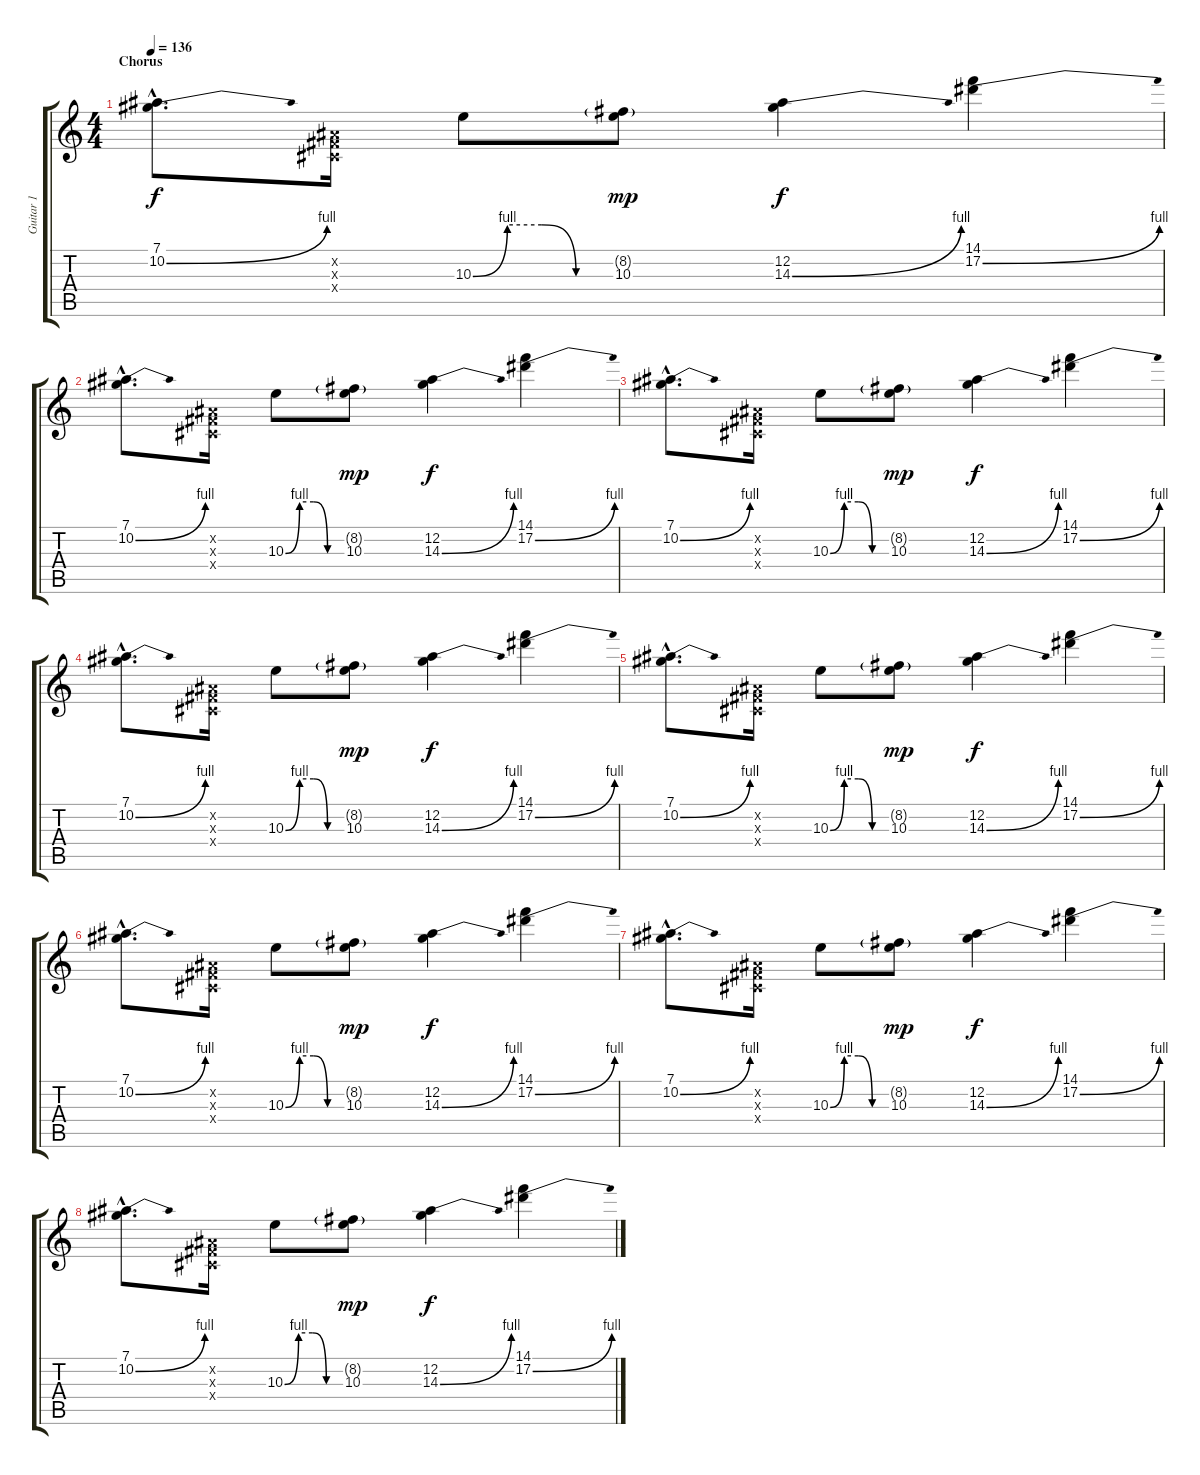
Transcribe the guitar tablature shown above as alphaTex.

\track ("Guitar 1" "Guitar 1") {instrument overdrivenguitar}
\staff {score tabs}
\tuning (Eb4 Bb3 Gb3 Db3 Ab2 Eb2) {hide}
\ts (4 4)
\section ("" "Chorus")
\tempo 136
\clef g2
\ks c
(7.1{hac} 10.2{be (bend 0 0 60 4) hac}).8{d dy f} (0.2{x} 0.3{x} 0.4{x}).16 10.3{be (custom 0 0 15 4 30 4 45 0 60 0)}.8 (8.2{g} 10.3).8{dy mp} (12.2 14.3{be (bend 0 0 60 4)}).4{dy f} (14.1 17.2{be (bend 0 0 60 4)}).4 |
(7.1{hac} 10.2{be (bend 0 0 60 4) hac}).8{d} (0.2{x} 0.3{x} 0.4{x}).16 10.3{be (custom 0 0 15 4 30 4 45 0 60 0)}.8 (8.2{g} 10.3).8{dy mp} (12.2 14.3{be (bend 0 0 60 4)}).4{dy f} (14.1 17.2{be (bend 0 0 60 4)}).4 |
(7.1{hac} 10.2{be (bend 0 0 60 4) hac}).8{d} (0.2{x} 0.3{x} 0.4{x}).16 10.3{be (custom 0 0 15 4 30 4 45 0 60 0)}.8 (8.2{g} 10.3).8{dy mp} (12.2 14.3{be (bend 0 0 60 4)}).4{dy f} (14.1 17.2{be (bend 0 0 60 4)}).4 |
(7.1{hac} 10.2{be (bend 0 0 60 4) hac}).8{d} (0.2{x} 0.3{x} 0.4{x}).16 10.3{be (custom 0 0 15 4 30 4 45 0 60 0)}.8 (8.2{g} 10.3).8{dy mp} (12.2 14.3{be (bend 0 0 60 4)}).4{dy f} (14.1 17.2{be (bend 0 0 60 4)}).4 |
(7.1{hac} 10.2{be (bend 0 0 60 4) hac}).8{d} (0.2{x} 0.3{x} 0.4{x}).16 10.3{be (custom 0 0 15 4 30 4 45 0 60 0)}.8 (8.2{g} 10.3).8{dy mp} (12.2 14.3{be (bend 0 0 60 4)}).4{dy f} (14.1 17.2{be (bend 0 0 60 4)}).4 |
(7.1{hac} 10.2{be (bend 0 0 60 4) hac}).8{d} (0.2{x} 0.3{x} 0.4{x}).16 10.3{be (custom 0 0 15 4 30 4 45 0 60 0)}.8 (8.2{g} 10.3).8{dy mp} (12.2 14.3{be (bend 0 0 60 4)}).4{dy f} (14.1 17.2{be (bend 0 0 60 4)}).4 |
(7.1{hac} 10.2{be (bend 0 0 60 4) hac}).8{d} (0.2{x} 0.3{x} 0.4{x}).16 10.3{be (custom 0 0 15 4 30 4 45 0 60 0)}.8 (8.2{g} 10.3).8{dy mp} (12.2 14.3{be (bend 0 0 60 4)}).4{dy f} (14.1 17.2{be (bend 0 0 60 4)}).4 |
(7.1{hac} 10.2{be (bend 0 0 60 4) hac}).8{d} (0.2{x} 0.3{x} 0.4{x}).16 10.3{be (custom 0 0 15 4 30 4 45 0 60 0)}.8 (8.2{g} 10.3).8{dy mp} (12.2 14.3{be (bend 0 0 60 4)}).4{dy f} (14.1 17.2{be (bend 0 0 60 4)}).4
